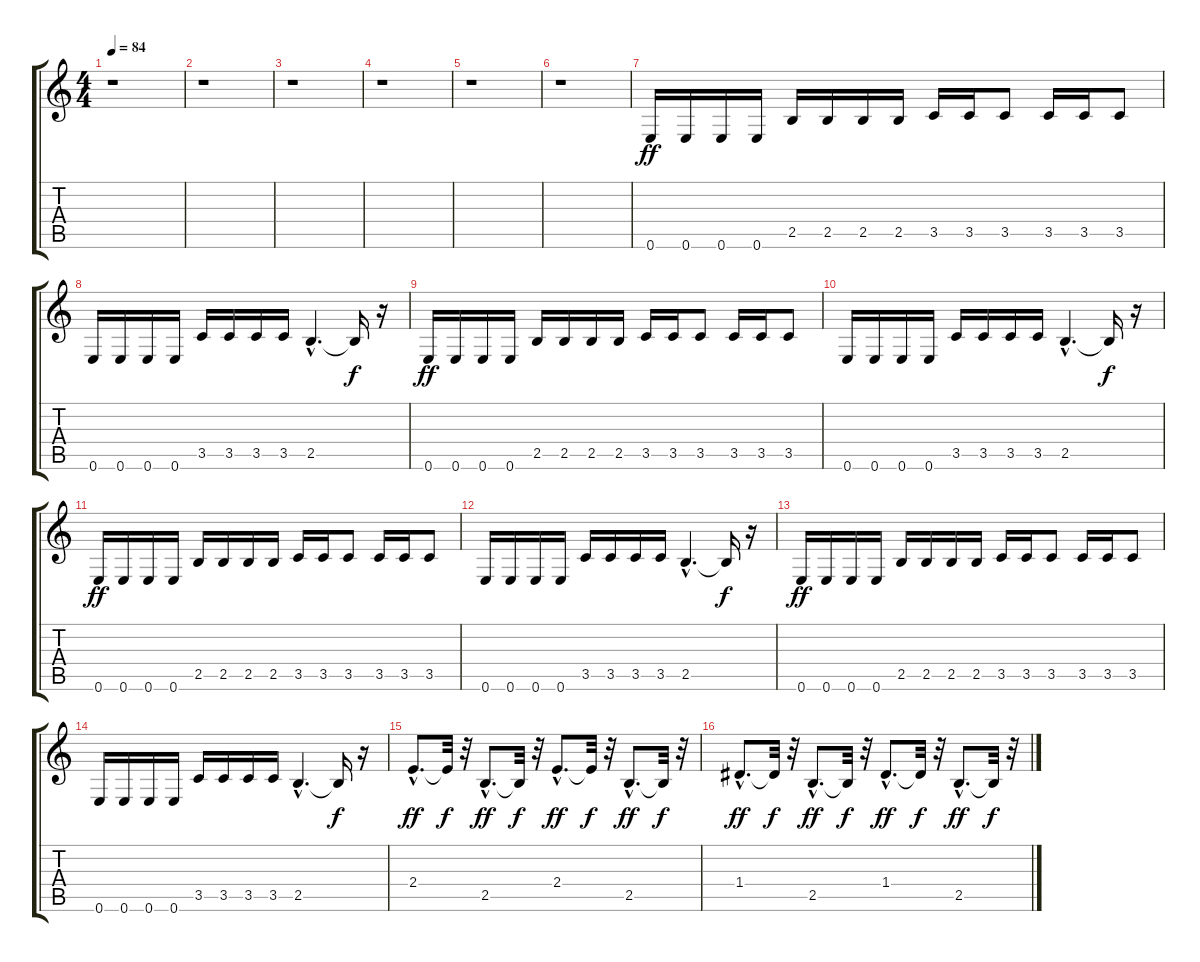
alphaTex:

\track "" {instrument distortionguitar}
\staff {score tabs}
\tuning (E4 B3 G3 D3 A2 E2) {hide}
\ts (4 4)
\tempo 84
\clef g2
\ks c
r.1{dy f} |
r.1 |
r.1 |
r.1 |
r.1 |
r.1 |
0.6.16{dy ff instrument distortionguitar} 0.6.16 0.6.16 0.6.16 2.5.16 2.5.16 2.5.16 2.5.16 3.5.16 3.5.16 3.5.8 3.5.16 3.5.16 3.5.8 |
0.6.16 0.6.16 0.6.16 0.6.16 3.5.16 3.5.16 3.5.16 3.5.16 2.5{hac}.4{d} 2.5{t}.16{dy f} r.16 |
0.6.16{dy ff} 0.6.16 0.6.16 0.6.16 2.5.16 2.5.16 2.5.16 2.5.16 3.5.16 3.5.16 3.5.8 3.5.16 3.5.16 3.5.8 |
0.6.16 0.6.16 0.6.16 0.6.16 3.5.16 3.5.16 3.5.16 3.5.16 2.5{hac}.4{d} 2.5{t}.16{dy f} r.16 |
0.6.16{dy ff} 0.6.16 0.6.16 0.6.16 2.5.16 2.5.16 2.5.16 2.5.16 3.5.16 3.5.16 3.5.8 3.5.16 3.5.16 3.5.8 |
0.6.16 0.6.16 0.6.16 0.6.16 3.5.16 3.5.16 3.5.16 3.5.16 2.5{hac}.4{d} 2.5{t}.16{dy f} r.16 |
0.6.16{dy ff} 0.6.16 0.6.16 0.6.16 2.5.16 2.5.16 2.5.16 2.5.16 3.5.16 3.5.16 3.5.8 3.5.16 3.5.16 3.5.8 |
0.6.16 0.6.16 0.6.16 0.6.16 3.5.16 3.5.16 3.5.16 3.5.16 2.5{hac}.4{d} 2.5{t}.16{dy f} r.16 |
2.4{hac}.8{d dy ff instrument electricguitarjazz} 2.4{t}.32{dy f} r.32 2.5{hac}.8{d dy ff} 2.5{t}.32{dy f} r.32 2.4{hac}.8{d dy ff} 2.4{t}.32{dy f} r.32 2.5{hac}.8{d dy ff} 2.5{t}.32{dy f} r.32 |
1.4{hac}.8{d dy ff} 1.4{t}.32{dy f} r.32 2.5{hac}.8{d dy ff} 2.5{t}.32{dy f} r.32 1.4{hac}.8{d dy ff} 1.4{t}.32{dy f} r.32 2.5{hac}.8{d dy ff} 2.5{t}.32{dy f} r.32
